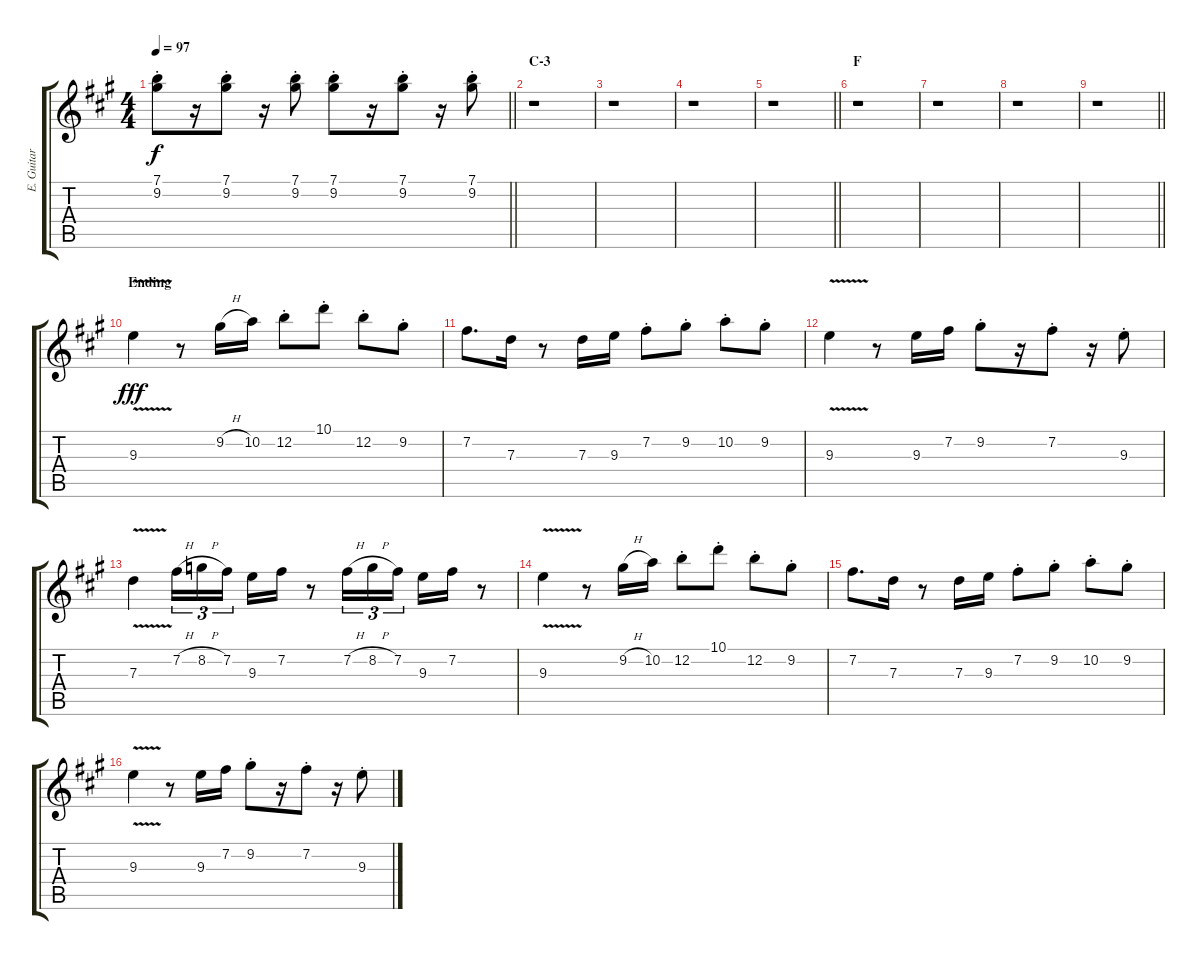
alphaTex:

\track ("E. Guitar I" "E. Guitar ") {instrument overdrivenguitar}
\staff {score tabs}
\tuning (E4 B3 G3 D3 A2 E2) {hide}
\ts (4 4)
\tempo 97
\clef g2
\barLineRight lightlight
\ks a
(7.1{st} 9.2{st}).8{dy f} r.16 (7.1{st} 9.2{st}).8 r.16 (7.1{st} 9.2{st}).8 (7.1{st} 9.2{st}).8 r.16 (7.1{st} 9.2{st}).8 r.16 (7.1{st} 9.2{st}).8 |
\section ("" "C-3")
r.1 |
r.1 |
r.1 |
\barLineRight lightlight
r.1 |
\section ("" "F")
r.1 |
r.1 |
r.1 |
\barLineRight lightlight
r.1 |
\section ("" "Ending")
9.3{v}.4{dy fff volume 15} r.8 9.2{h}.16 10.2.16 12.2{st}.8 10.1{st}.8 12.2{st}.8 9.2{st}.8 |
7.2.8{d} 7.3.16 r.8 7.3.16 9.3.16 7.2{st}.8 9.2{st}.8 10.2{st}.8 9.2{st}.8 |
9.3{v}.4 r.8 9.3.16 7.2.16 9.2{st}.8 r.16 7.2{st}.8 r.16 9.3{st}.8 |
7.3{v}.4 7.2{h}.16{tu (3 2)} 8.2{h}.16{tu (3 2)} 7.2.16{tu (3 2) beam splitsecondary} 9.3.16 7.2.16 r.8 7.2{h}.16{tu (3 2)} 8.2{h}.16{tu (3 2)} 7.2.16{tu (3 2)} 9.3.16 7.2.16 r.8 |
9.3{v}.4 r.8 9.2{h}.16 10.2.16 12.2{st}.8 10.1{st}.8 12.2{st}.8 9.2{st}.8 |
7.2.8{d} 7.3.16 r.8 7.3.16 9.3.16 7.2{st}.8 9.2{st}.8 10.2{st}.8 9.2{st}.8 |
9.3{v}.4 r.8 9.3.16 7.2.16 9.2{st}.8 r.16 7.2{st}.8 r.16 9.3{st}.8
